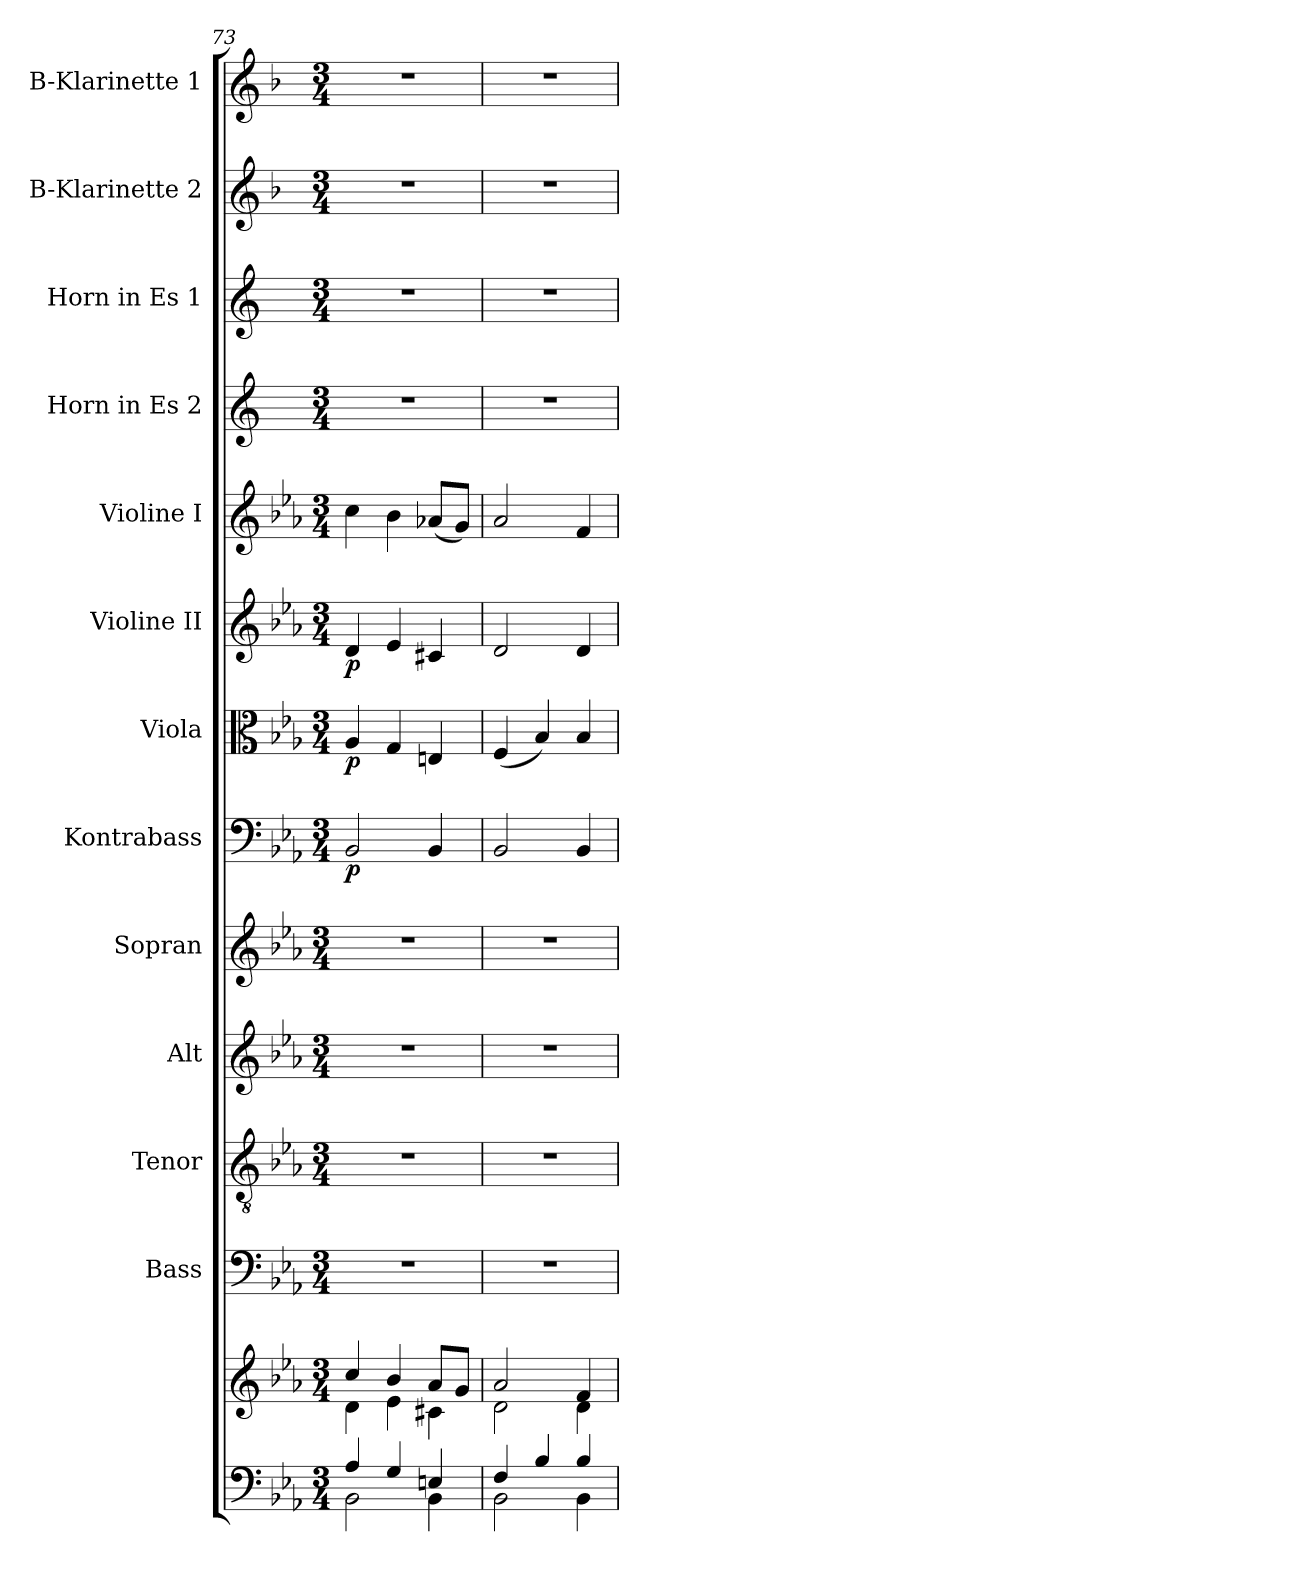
**kern	**kern	**kern	**kern	**kern	**kern	**kern	**dynam	**kern	**dynam	**kern	**dynam	**kern	**kern	**kern	**kern	**kern
*part13	*part13	*part12	*part11	*part10	*part9	*part8	*part8	*part7	*part7	*part6	*part6	*part5	*part4	*part3	*part2	*part1
*staff14	*staff13	*staff12	*staff11	*staff10	*staff9	*staff8	*staff8	*staff7	*staff7	*staff6	*staff6	*staff5	*staff4	*staff3	*staff2	*staff1
*	*	*I"Bass	*I"Tenor	*I"Alt	*I"Sopran	*I"Kontrabass	*	*I"Viola	*	*I"Violine II	*	*I"Violine I	*I"Horn in Es 2	*I"Horn in Es 1	*I"B-Klarinette 2	*I"B-Klarinette 1
*	*	*I'B.	*I'T.	*I'A.	*I'S.	*I'Kb.	*	*I'Vla.	*	*I'Vl. II	*	*I'Vl. I	*	*	*I'B Kl. 2	*I'B Kl. 1
*clefF4	*clefG2	*clefF4	*clefGv2	*clefG2	*clefG2	*clefF4	*	*clefC3	*	*clefG2	*	*clefG2	*clefG2	*clefG2	*clefG2	*clefG2
*	*	*	*	*	*	*ITrd7c12	*	*	*	*	*	*	*ITrd5c9	*ITrd5c9	*ITrd1c2	*ITrd1c2
*k[b-e-a-]	*k[b-e-a-]	*k[b-e-a-]	*k[b-e-a-]	*k[b-e-a-]	*k[b-e-a-]	*k[b-e-a-]	*	*k[b-e-a-]	*	*k[b-e-a-]	*	*k[b-e-a-]	*k[b-e-a-]	*k[b-e-a-]	*k[b-e-a-]	*k[b-e-a-]
*E-:	*E-:	*E-:	*E-:	*E-:	*E-:	*E-:	*	*E-:	*	*E-:	*	*E-:	*E-:	*E-:	*E-:	*E-:
*M3/4	*M3/4	*M3/4	*M3/4	*M3/4	*M3/4	*M3/4	*	*M3/4	*	*M3/4	*	*M3/4	*M3/4	*M3/4	*M3/4	*M3/4
=73	=73	=73	=73	=73	=73	=73	=73	=73	=73	=73	=73	=73	=73	=73	=73	=73
*^	*^	*	*	*	*	*	*	*	*	*	*	*	*	*	*	*
!	!	!	!	!	!	!	!	!	!LO:DY:b	!	!LO:DY:b	!	!LO:DY:b	!	!	!	!	!
4A-/	2BB-\	4cc/	4d\	2.r	2.r	2.r	2.r	2BBB-/	p	4A-/	p	4d/	p	4cc\	2.r	2.r	2.r	2.r
4G/	.	4b-/	4e-\	.	.	.	.	.	.	4G/	.	4e-/	.	4b-\	.	.	.	.
4En/	4BB-\	8a-/L	4c#X\	.	.	.	.	4BBB-/	.	4En/	.	4c#X/	.	(<8a-X/L	.	.	.	.
.	.	8g/J	.	.	.	.	.	.	.	.	.	.	.	8g/J)	.	.	.	.
=74	=74	=74	=74	=74	=74	=74	=74	=74	=74	=74	=74	=74	=74	=74	=74	=74	=74	=74
4F/	2BB-\	2a-/	2d\	2.r	2.r	2.r	2.r	2BBB-/	.	(<4F/	.	2d/	.	2a-/	2.r	2.r	2.r	2.r
4B-/	.	.	.	.	.	.	.	.	.	4B-/)	.	.	.	.	.	.	.	.
4B-/	4BB-\	4f/	4d\	.	.	.	.	4BBB-/	.	4B-/	.	4d/	.	4f/	.	.	.	.
*v	*v	*	*	*	*	*	*	*	*	*	*	*	*	*	*	*	*	*
*	*v	*v	*	*	*	*	*	*	*	*	*	*	*	*	*	*	*
=	=	=	=	=	=	=	=	=	=	=	=	=	=	=	=	=
*-	*-	*-	*-	*-	*-	*-	*-	*-	*-	*-	*-	*-	*-	*-	*-	*-
